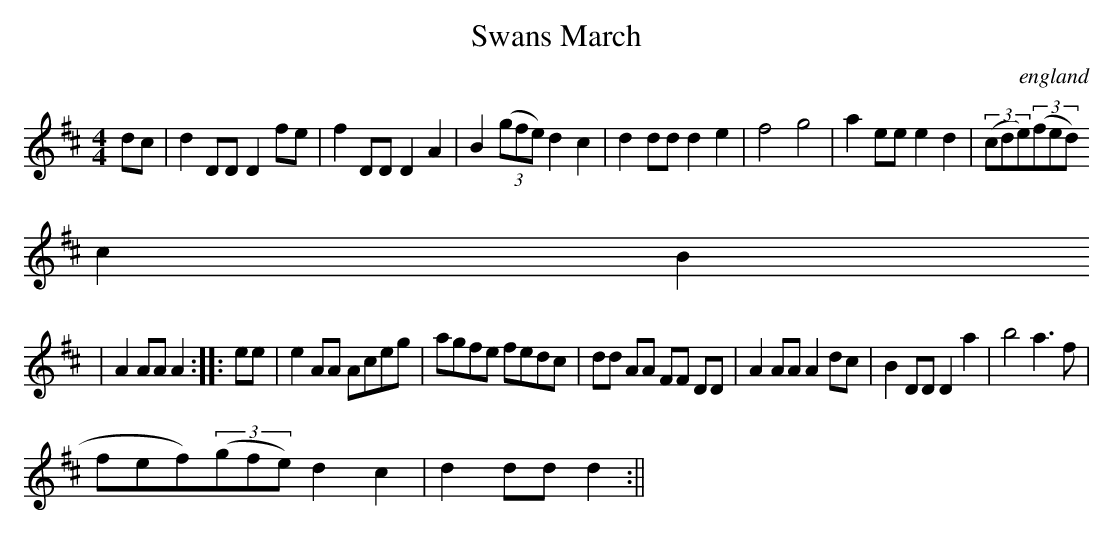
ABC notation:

X:1
T:Swans March
O:england
M:4/4
L:1/8
K:D major
dc|d2DDD2fe|f2DDD2A2|B2((3gfe)d2c2|d2ddd2e2|f4g4|a2eee2d2|((3cde)((3fed)
c2
B2
|A2AAA2:||:ee|e2AA Aceg|agfe fedc|dd AA FF DD|A2AAA2dc|B2DDD2a2|b4a3f|((
3fef)((3gfe)d2c2|d2ddd2:||
